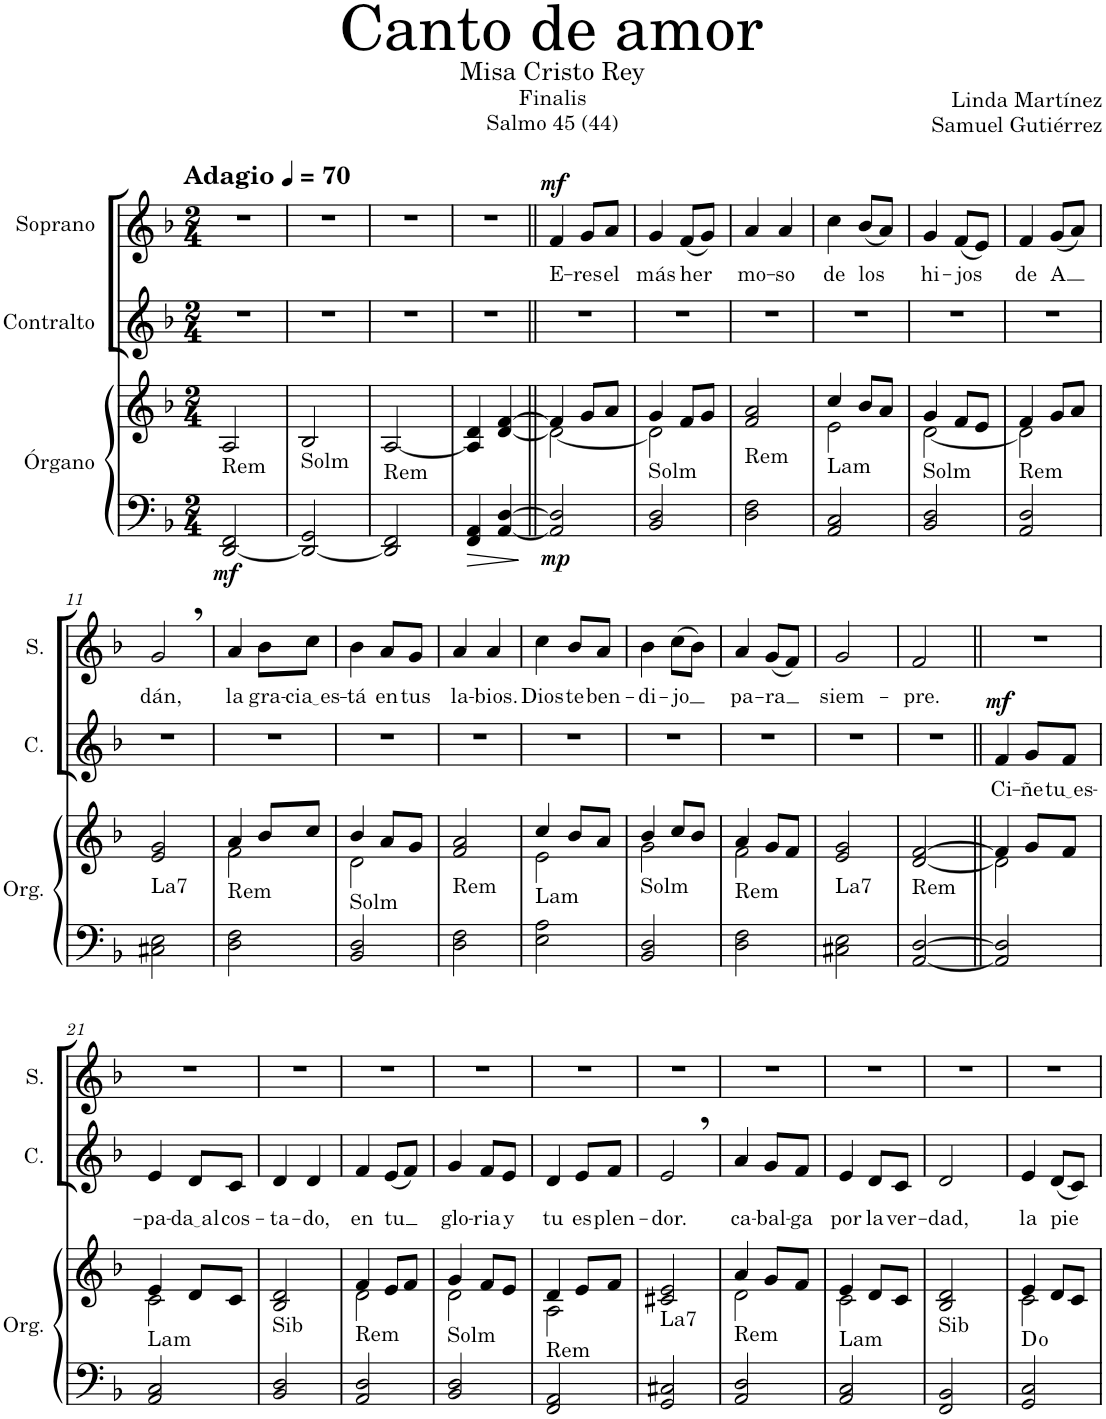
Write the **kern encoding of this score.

**kern	**kern	**dynam	**harte	**kern	**text	**dynam	**kern	**text	**dynam
*part3	*part3	*part3	*part3	*part2	*part2	*part2	*part1	*part1	*part1
*staff4	*staff3	*staff3/4	*	*staff2	*staff2	*staff2	*staff1	*staff1	*staff1
*I"Órgano	*	*	*	*I"Contralto	*	*	*I"Soprano	*	*
*	*	*	*	*I'C.	*	*	*I'S.	*	*
*clefF4	*clefG2	*	*	*clefG2	*	*	*clefG2	*	*
*k[b-]	*k[b-]	*	*	*k[b-]	*	*	*k[b-]	*	*
*M2/4	*M2/4	*	*	*M2/4	*	*	*M2/4	*	*
*MM70	*MM70	*	*	*MM70	*	*	*MM70	*	*
=1	=1	=1	=1	=1	=1	=1	=1	=1	=1
!	!	!	!	!	!	!	!LO:TX:a:B:t=Adagio	!	!
!	!	!LO:DY:b=2	!LO:H:kt=Rem	!	!	!	!	!	!
[2DD/ 2FF/	2A/	mf	N	2r	.	.	2r	.	.
=2	=2	=2	=2	=2	=2	=2	=2	=2	=2
!	!	!	!LO:H:kt=Solm	!	!	!	!	!	!
2DD/_ 2GG/	2B-/	.	N	2r	.	.	2r	.	.
=3	=3	=3	=3	=3	=3	=3	=3	=3	=3
!	!	!	!LO:H:kt=Rem	!	!	!	!	!	!
2DD/] 2FF/	[2A/	.	N	2r	.	.	2r	.	.
=4	=4	=4	=4	=4	=4	=4	=4	=4	=4
4FF/ 4AA/	4A/] 4d/	.	.	2r	.	.	2r	.	.
[4AA/ [4D/	[4d/ [4f/	.	.	.	.	.	.	.	.
=5||	=5||	=5||	=5||	=5||	=5||	=5||	=5||	=5||	=5||
*	*^	*	*	*	*	*	*	*	*
!	!	!	!LO:DY:b=2	!	!	!	!	!	!LO:LY:b	!LO:DY:a
2AA/] 2D/]	4f/]	2d\_	mp	.	2r	.	.	4f/	E-	mf
!	!	!	!	!	!	!	!	!	!LO:LY:b	!
.	8g/L	.	.	.	.	.	.	8g/L	-res	.
!	!	!	!	!	!	!	!	!	!LO:LY:b	!
.	8a/J	.	.	.	.	.	.	8a/J	el	.
=6	=6	=6	=6	=6	=6	=6	=6	=6	=6	=6
!	!	!	!	!LO:H:kt=Solm	!	!	!	!	!LO:LY:b	!
2BB-/ 2D/	4g/	2d\]	.	N	2r	.	.	4g/	más	.
!	!	!	!	!	!	!	!	!	!LO:LY:b	!
.	8f/L	.	.	.	.	.	.	(8f/L	her	.
.	8g/J	.	.	.	.	.	.	8g/J)	.	.
*	*v	*v	*	*	*	*	*	*	*	*
=7	=7	=7	=7	=7	=7	=7	=7	=7	=7
!	!	!	!LO:H:kt=Rem	!	!	!	!	!LO:LY:b	!
2D\ 2F\	2f/ 2a/	.	N	2r	.	.	4a/	mo-	.
!	!	!	!	!	!	!	!	!LO:LY:b	!
.	.	.	.	.	.	.	4a/	-so	.
=8	=8	=8	=8	=8	=8	=8	=8	=8	=8
*	*^	*	*	*	*	*	*	*	*
!	!	!	!	!LO:H:kt=Lam	!	!	!	!	!LO:LY:b	!
2AA/ 2C/	4cc/	2e\	.	N	2r	.	.	4cc\	de	.
!	!	!	!	!	!	!	!	!	!LO:LY:b	!
.	8b-/L	.	.	.	.	.	.	(8b-/L	los	.
.	8a/J	.	.	.	.	.	.	8a/J)	.	.
=9	=9	=9	=9	=9	=9	=9	=9	=9	=9	=9
!	!	!	!	!LO:H:kt=Solm	!	!	!	!	!LO:LY:b	!
2BB-/ 2D/	4g/	[2d\	.	N	2r	.	.	4g/	hi-	.
!	!	!	!	!	!	!	!	!	!LO:LY:b	!
.	8f/L	.	.	.	.	.	.	(8f/L	-jos	.
.	8e/J	.	.	.	.	.	.	8e/J)	.	.
=10	=10	=10	=10	=10	=10	=10	=10	=10	=10	=10
!	!	!	!	!LO:H:kt=Rem	!	!	!	!	!LO:LY:b	!
2AA/ 2D/	4f/	2d\]	.	N	2r	.	.	4f/	de	.
!	!	!	!	!	!	!	!	!	!LO:LY:b	!
.	8g/L	.	.	.	.	.	.	(8g/L	A	.
.	8a/J	.	.	.	.	.	.	8a/J)	.	.
*	*v	*v	*	*	*	*	*	*	*	*
!!LO:LB:g=z
=11	=11	=11	=11	=11	=11	=11	=11	=11	=11
!	!	!	!LO:H:kt=La7	!	!	!	!	!LO:LY:b	!
2C#X\ 2E\	2e/ 2g/	.	N	2r	.	.	2g,/	dán,	.
=12	=12	=12	=12	=12	=12	=12	=12	=12	=12
*	*^	*	*	*	*	*	*	*	*
!	!	!	!	!LO:H:kt=Rem	!	!	!	!	!LO:LY:b	!
2D\ 2F\	4a/	2f\	.	N	2r	.	.	4a/	la	.
!	!	!	!	!	!	!	!	!	!LO:LY:b	!
.	8b-/L	.	.	.	.	.	.	8b-\L	gra-	.
!	!	!	!	!	!	!	!	!	!LO:LY:b	!
.	8cc/J	.	.	.	.	.	.	8cc\J	cia es	.
=13	=13	=13	=13	=13	=13	=13	=13	=13	=13	=13
!	!	!	!	!LO:H:kt=Solm	!	!	!	!	!LO:LY:b	!
2BB-/ 2D/	4b-/	2d\	.	N	2r	.	.	4b-\	-tá	.
!	!	!	!	!	!	!	!	!	!LO:LY:b	!
.	8a/L	.	.	.	.	.	.	8a/L	en	.
!	!	!	!	!	!	!	!	!	!LO:LY:b	!
.	8g/J	.	.	.	.	.	.	8g/J	tus	.
*	*v	*v	*	*	*	*	*	*	*	*
=14	=14	=14	=14	=14	=14	=14	=14	=14	=14
!	!	!	!LO:H:kt=Rem	!	!	!	!	!LO:LY:b	!
2D\ 2F\	2f/ 2a/	.	N	2r	.	.	4a/	la-	.
!	!	!	!	!	!	!	!	!LO:LY:b	!
.	.	.	.	.	.	.	4a/	-bios.	.
=15	=15	=15	=15	=15	=15	=15	=15	=15	=15
*	*^	*	*	*	*	*	*	*	*
!	!	!	!	!LO:H:kt=Lam	!	!	!	!	!LO:LY:b	!
2E\ 2A\	4cc/	2e\	.	N	2r	.	.	4cc\	Dios	.
!	!	!	!	!	!	!	!	!	!LO:LY:b	!
.	8b-/L	.	.	.	.	.	.	8b-/L	te	.
!	!	!	!	!	!	!	!	!	!LO:LY:b	!
.	8a/J	.	.	.	.	.	.	8a/J	ben-	.
=16	=16	=16	=16	=16	=16	=16	=16	=16	=16	=16
!	!	!	!	!LO:H:kt=Solm	!	!	!	!	!LO:LY:b	!
2BB-/ 2D/	4b-/	2g\	.	N	2r	.	.	4b-\	-di-	.
!	!	!	!	!	!	!	!	!	!LO:LY:b	!
.	8cc/L	.	.	.	.	.	.	(8cc\L	-jo	.
.	8b-/J	.	.	.	.	.	.	8b-\J)	.	.
=17	=17	=17	=17	=17	=17	=17	=17	=17	=17	=17
!	!	!	!	!LO:H:kt=Rem	!	!	!	!	!LO:LY:b	!
2D\ 2F\	4a/	2f\	.	N	2r	.	.	4a/	pa-	.
!	!	!	!	!	!	!	!	!	!LO:LY:b	!
.	8g/L	.	.	.	.	.	.	(8g/L	-ra	.
.	8f/J	.	.	.	.	.	.	8f/J)	.	.
*	*v	*v	*	*	*	*	*	*	*	*
=18	=18	=18	=18	=18	=18	=18	=18	=18	=18
!	!	!	!LO:H:kt=La7	!	!	!	!	!LO:LY:b	!
2C#X\ 2E\	2e/ 2g/	.	N	2r	.	.	2g/	siem-	.
=19	=19	=19	=19	=19	=19	=19	=19	=19	=19
!	!	!	!LO:H:kt=Rem	!	!	!	!	!LO:LY:b	!
[2AA/ [2D/	[2d/ [2f/	.	N	2r	.	.	2f/	-pre.	.
=20||	=20||	=20||	=20||	=20||	=20||	=20||	=20||	=20||	=20||
*	*^	*	*	*	*	*	*	*	*
!	!	!	!	!	!	!LO:LY:b	!LO:DY:a	!	!	!
2AA/] 2D/]	4f/]	2d\]	.	.	4f/	Ci-	mf	2r	.	.
!	!	!	!	!	!	!LO:LY:b	!	!	!	!
.	8g/L	.	.	.	8g/L	-ñe	.	.	.	.
!	!	!	!	!	!	!LO:LY:b	!	!	!	!
.	8f/J	.	.	.	8f/J	tu es	.	.	.	.
!!LO:LB:g=z
=21	=21	=21	=21	=21	=21	=21	=21	=21	=21	=21
!	!	!	!	!LO:H:kt=Lam	!	!LO:LY:b	!	!	!	!
2AA/ 2C/	4e/	2c\	.	N	4e/	-pa-	.	2r	.	.
!	!	!	!	!	!	!LO:LY:b	!	!	!	!
.	8d/L	.	.	.	8d/L	da al	.	.	.	.
!	!	!	!	!	!	!LO:LY:b	!	!	!	!
.	8c/J	.	.	.	8c/J	cos-	.	.	.	.
*	*v	*v	*	*	*	*	*	*	*	*
=22	=22	=22	=22	=22	=22	=22	=22	=22	=22
!	!	!	!LO:H:kt=Sib	!	!LO:LY:b	!	!	!	!
2BB-/ 2D/	2B-/ 2d/	.	N	4d/	-ta-	.	2r	.	.
!	!	!	!	!	!LO:LY:b	!	!	!	!
.	.	.	.	4d/	-do,	.	.	.	.
=23	=23	=23	=23	=23	=23	=23	=23	=23	=23
*	*^	*	*	*	*	*	*	*	*
!	!	!	!	!LO:H:kt=Rem	!	!LO:LY:b	!	!	!	!
2AA/ 2D/	4f/	2d\	.	N	4f/	en	.	2r	.	.
!	!	!	!	!	!	!LO:LY:b	!	!	!	!
.	8e/L	.	.	.	(8e/L	tu	.	.	.	.
.	8f/J	.	.	.	8f/J)	.	.	.	.	.
=24	=24	=24	=24	=24	=24	=24	=24	=24	=24	=24
!	!	!	!	!LO:H:kt=Solm	!	!LO:LY:b	!	!	!	!
2BB-/ 2D/	4g/	2d\	.	N	4g/	glo-	.	2r	.	.
!	!	!	!	!	!	!LO:LY:b	!	!	!	!
.	8f/L	.	.	.	8f/L	-ria	.	.	.	.
!	!	!	!	!	!	!LO:LY:b	!	!	!	!
.	8e/J	.	.	.	8e/J	y	.	.	.	.
=25	=25	=25	=25	=25	=25	=25	=25	=25	=25	=25
!	!	!	!	!LO:H:kt=Rem	!	!LO:LY:b	!	!	!	!
2FF/ 2AA/	4d/	2A\	.	N	4d/	tu	.	2r	.	.
!	!	!	!	!	!	!LO:LY:b	!	!	!	!
.	8e/L	.	.	.	8e/L	es	.	.	.	.
!	!	!	!	!	!	!LO:LY:b	!	!	!	!
.	8f/J	.	.	.	8f/J	-plen-	.	.	.	.
*	*v	*v	*	*	*	*	*	*	*	*
=26	=26	=26	=26	=26	=26	=26	=26	=26	=26
!	!	!	!LO:H:kt=La7	!	!LO:LY:b	!	!	!	!
2GG/ 2C#X/	2c#X/ 2e/	.	N	2e,/	-dor.	.	2r	.	.
=27	=27	=27	=27	=27	=27	=27	=27	=27	=27
*	*^	*	*	*	*	*	*	*	*
!	!	!	!	!LO:H:kt=Rem	!	!LO:LY:b	!	!	!	!
2AA/ 2D/	4a/	2d\	.	N	4a/	ca-	.	2r	.	.
!	!	!	!	!	!	!LO:LY:b	!	!	!	!
.	8g/L	.	.	.	8g/L	-bal-	.	.	.	.
!	!	!	!	!	!	!LO:LY:b	!	!	!	!
.	8f/J	.	.	.	8f/J	-ga	.	.	.	.
=28	=28	=28	=28	=28	=28	=28	=28	=28	=28	=28
!	!	!	!	!LO:H:kt=Lam	!	!LO:LY:b	!	!	!	!
2AA/ 2C/	4e/	2c\	.	N	4e/	por	.	2r	.	.
!	!	!	!	!	!	!LO:LY:b	!	!	!	!
.	8d/L	.	.	.	8d/L	la	.	.	.	.
!	!	!	!	!	!	!LO:LY:b	!	!	!	!
.	8c/J	.	.	.	8c/J	ver-	.	.	.	.
*	*v	*v	*	*	*	*	*	*	*	*
=29	=29	=29	=29	=29	=29	=29	=29	=29	=29
!	!	!	!LO:H:kt=Sib	!	!LO:LY:b	!	!	!	!
2FF/ 2BB-/	2B-/ 2d/	.	N	2d/	-dad,	.	2r	.	.
=30	=30	=30	=30	=30	=30	=30	=30	=30	=30
*	*^	*	*	*	*	*	*	*	*
!	!	!	!	!	!	!LO:LY:b	!	!	!	!
2GG/ 2C/	4e/	2c\	.	D:dim	4e/	la	.	2r	.	.
!	!	!	!	!	!	!LO:LY:b	!	!	!	!
.	8d/L	.	.	.	(8d/L	pie	.	.	.	.
.	8c/J	.	.	.	8c/J)	.	.	.	.	.
*	*v	*v	*	*	*	*	*	*	*	*
=	=	=	=	=	=	=	=	=	=
*-	*-	*-	*-	*-	*-	*-	*-	*-	*-
